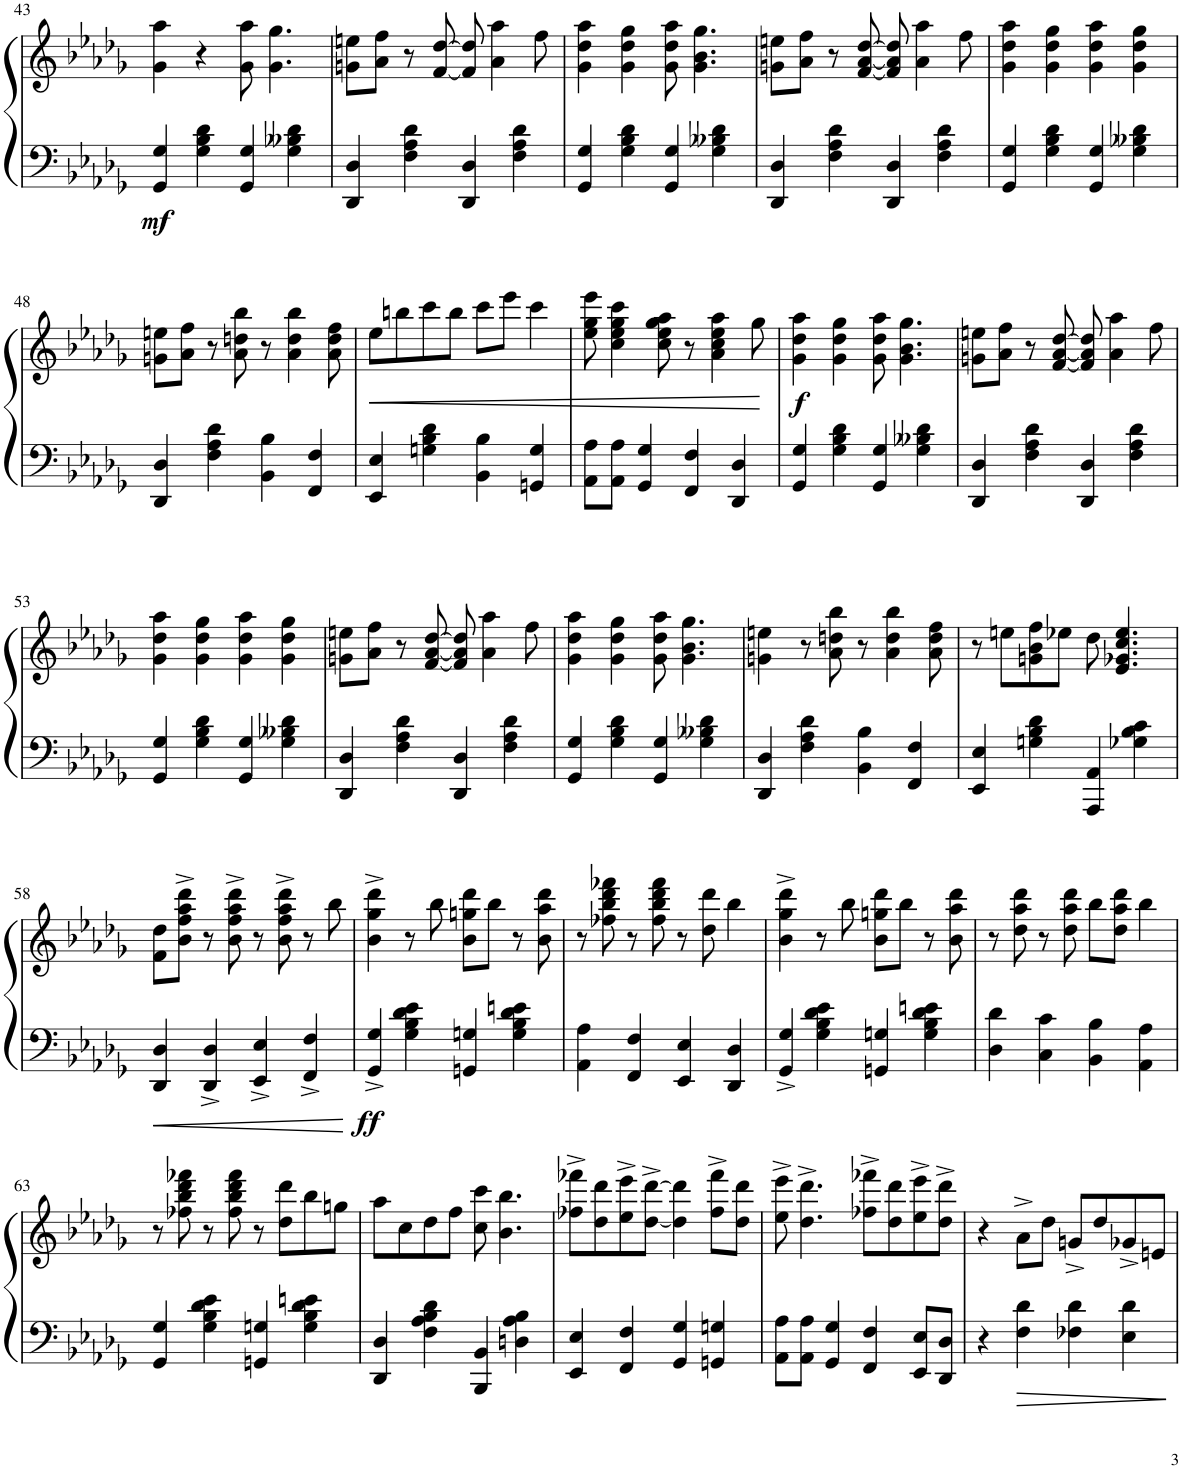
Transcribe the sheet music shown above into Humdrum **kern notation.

**kern	**kern	**dynam
*part1	*part1	*part1
*staff2	*staff1	*staff1/2
*I"Piano	*	*
*I'Pno.	*	*
!!LO:PB:g=z
*clefF4	*clefG2	*
*k[b-e-a-d-g-]	*k[b-e-a-d-g-]	*
*M4/4	*M4/4	*
=43	=43	=43
!	!	!LO:DY:b=2
4GG-/ 4G-/	4g-\ 4aa-\	mf
4G-\ 4B-\ 4d-\	4r	.
4GG-/ 4G-/	8g-\ 8aa-\	.
.	4.g-\ 4.gg-\	.
4G-\ 4B--X\ 4d-\	.	.
=44	=44	=44
4DD-/ 4D-/	8gn\ 8een\L	.
.	8a-\ 8ff\J	.
4F\ 4A-\ 4d-\	8r	.
.	[8f/ [8dd-/	.
4DD-/ 4D-/	8f/] 8dd-/]	.
.	4a-\ 4aa-\	.
4F\ 4A-\ 4d-\	.	.
.	8ff\	.
=45	=45	=45
4GG-/ 4G-/	4g-\ 4dd-\ 4aa-\	.
4G-\ 4B-\ 4d-\	4g-\ 4dd-\ 4gg-\	.
4GG-/ 4G-/	8g-\ 8dd-\ 8aa-\	.
.	4.g-\ 4.b-\ 4.gg-\	.
4G-\ 4B--X\ 4d-\	.	.
=46	=46	=46
4DD-/ 4D-/	8gn\ 8een\L	.
.	8a-\ 8ff\J	.
4F\ 4A-\ 4d-\	8r	.
.	[8f/ [8a-/ [8dd-/	.
4DD-/ 4D-/	8f/] 8a-/] 8dd-/]	.
.	4a-\ 4aa-\	.
4F\ 4A-\ 4d-\	.	.
.	8ff\	.
=47	=47	=47
4GG-/ 4G-/	4g-\ 4dd-\ 4aa-\	.
4G-\ 4B-\ 4d-\	4g-\ 4dd-\ 4gg-\	.
4GG-/ 4G-/	4g-\ 4dd-\ 4aa-\	.
4G-\ 4B--X\ 4d-\	4g-\ 4dd-\ 4gg-\	.
!!LO:LB:g=z
=48	=48	=48
4DD-/ 4D-/	8gn\ 8een\L	.
.	8a-\ 8ff\J	.
4F\ 4A-\ 4d-\	8r	.
.	8a-\ 8ddn\ 8bb-\	.
4BB-\ 4B-\	8r	.
.	4a-\ 4dd\ 4bb-\	.
4FF/ 4F/	.	.
.	8a-\ 8dd\ 8ff\	.
=49	=49	=49
!	!	!LO:HP:b
4EE-/ 4E-/	8ee-\L	<
.	8bbn\	.
4Gn\ 4B-\ 4d-\	8ccc\	.
.	8bb\J	.
4BB-\ 4B-\	8ccc\L	.
.	8eee-\J	.
4GGn/ 4G/	4ccc\	.
.	.	[
=50	=50	=50
8AA-\ 8A-\L	8ee-\ 8gg-\ 8eee-\	.
8AA-\ 8A-\J	4cc\ 4ee-\ 4gg-\ 4ccc\	.
4GG-/ 4G-/	.	.
.	8cc\ 8ee-\ 8gg-\ 8aa-\	.
4FF/ 4F/	8r	.
.	4a-\ 4cc\ 4ee-\ 4aa-\	.
4DD-/ 4D-/	.	.
.	8gg-\	.
=51	=51	=51
!	!	!LO:DY:b
4GG-/ 4G-/	4g-\ 4dd-\ 4aa-\	f
4G-\ 4B-\ 4d-\	4g-\ 4dd-\ 4gg-\	.
4GG-/ 4G-/	8g-\ 8dd-\ 8aa-\	.
.	4.g-\ 4.b-\ 4.gg-\	.
4G-\ 4B--X\ 4d-\	.	.
=52	=52	=52
4DD-/ 4D-/	8gn\ 8een\L	.
.	8a-\ 8ff\J	.
4F\ 4A-\ 4d-\	8r	.
.	[8f/ [8a-/ [8dd-/	.
4DD-/ 4D-/	8f/] 8a-/] 8dd-/]	.
.	4a-\ 4aa-\	.
4F\ 4A-\ 4d-\	.	.
.	8ff\	.
!!LO:LB:g=z
=53	=53	=53
4GG-/ 4G-/	4g-\ 4dd-\ 4aa-\	.
4G-\ 4B-\ 4d-\	4g-\ 4dd-\ 4gg-\	.
4GG-/ 4G-/	4g-\ 4dd-\ 4aa-\	.
4G-\ 4B--X\ 4d-\	4g-\ 4dd-\ 4gg-\	.
=54	=54	=54
4DD-/ 4D-/	8gn\ 8een\L	.
.	8a-\ 8ff\J	.
4F\ 4A-\ 4d-\	8r	.
.	[8f/ [8a-/ [8dd-/	.
4DD-/ 4D-/	8f/] 8a-/] 8dd-/]	.
.	4a-\ 4aa-\	.
4F\ 4A-\ 4d-\	.	.
.	8ff\	.
=55	=55	=55
4GG-/ 4G-/	4g-\ 4dd-\ 4aa-\	.
4G-\ 4B-\ 4d-\	4g-\ 4dd-\ 4gg-\	.
4GG-/ 4G-/	8g-\ 8dd-\ 8aa-\	.
.	4.g-\ 4.b-\ 4.gg-\	.
4G-\ 4B--X\ 4d-\	.	.
=56	=56	=56
4DD-/ 4D-/	4gn\ 4een\	.
4F\ 4A-\ 4d-\	8r	.
.	8a-\ 8ddn\ 8bb-\	.
4BB-\ 4B-\	8r	.
.	4a-\ 4dd\ 4bb-\	.
4FF/ 4F/	.	.
.	8a-\ 8dd\ 8ff\	.
=57	=57	=57
4EE-/ 4E-/	8r	.
.	8een\L	.
4Gn\ 4B-\ 4d-\	8gn\ 8b-\ 8ff\	.
.	8ee-X\J	.
4AAA-/ 4AA-/	8dd-\	.
.	4.e-/ 4.g-X/ 4.cc/ 4.ee-/	.
4G-X\ 4B-\ 4c\	.	.
!!LO:LB:g=z
=58	=58	=58
4DD-/ 4D-/	8f\ 8dd-\L	.
.	8b-\^ 8ff\^ 8aa-\^ 8ddd-\^J	.
4DD-/^ 4D-/^	8r	.
.	8b-\^ 8ff\^ 8aa-\^ 8ddd-\^	.
4EE-/^ 4E-/^	8r	.
.	8b-\^ 8ff\^ 8aa-\^ 8ddd-\^	.
4FF/^ 4F/^	8r	.
.	8bb-\	.
=59	=59	=59
!	!	!LO:DY:b=2
4GG-/^ 4G-/^	4b-\^ 4gg-\^ 4ddd-\^	ff
4G-\ 4B-\ 4d-\ 4e-\	8r	.
.	8bb-\	.
4GGn/ 4Gn/	8b-\ 8ggn\ 8ddd-\L	.
.	8bb-\J	.
4G\ 4B-\ 4d-\ 4en\	8r	.
.	8b-\ 8aa-\ 8ddd-\	.
=60	=60	=60
4AA-\ 4A-\	8r	.
.	8ff-X\ 8bb-\ 8ddd-\ 8fff-X\	.
4FF/ 4F/	8r	.
.	8ff-\ 8bb-\ 8ddd-\ 8fff-\	.
4EE-/ 4E-/	8r	.
.	8dd-\ 8ddd-\	.
4DD-/ 4D-/	4bb-\	.
=61	=61	=61
4GG-/^ 4G-/^	4b-\^ 4gg-\^ 4ddd-\^	.
4G-\ 4B-\ 4d-\ 4e-\	8r	.
.	8bb-\	.
4GGn/ 4Gn/	8b-\ 8ggn\ 8ddd-\L	.
.	8bb-\J	.
4G\ 4B-\ 4d-\ 4en\	8r	.
.	8b-\ 8aa-\ 8ddd-\	.
=62	=62	=62
4D-\ 4d-\	8r	.
.	8dd-\ 8aa-\ 8ddd-\	.
4C\ 4c\	8r	.
.	8dd-\ 8aa-\ 8ddd-\	.
4BB-\ 4B-\	8bb-\L	.
.	8dd-\ 8aa-\ 8ddd-\J	.
4AA-\ 4A-\	4bb-\	.
!!LO:LB:g=z
=63	=63	=63
4GG-/ 4G-/	8r	.
.	8ff-X\ 8bb-\ 8ddd-\ 8fff-X\	.
4G-\ 4B-\ 4d-\ 4e-\	8r	.
.	8ff-\ 8bb-\ 8ddd-\ 8fff-\	.
4GGn/ 4Gn/	8r	.
.	8dd-\ 8ddd-\L	.
4G\ 4B-\ 4d-\ 4en\	8bb-\	.
.	8ggn\J	.
=64	=64	=64
4DD-/ 4D-/	8aa-\L	.
.	8cc\	.
4F\ 4A-\ 4B-\ 4d-\	8dd-\	.
.	8ff\J	.
4BBB-/ 4BB-/	8cc\ 8ccc\	.
.	4.b-\ 4.bb-\	.
4Dn\ 4A-\ 4B-\	.	.
=65	=65	=65
4EE-/ 4E-/	8ff-X\^ 8fff-X\^L	.
.	8dd-\ 8ddd-\	.
4FF/ 4F/	8ee-\^ 8eee-\^	.
.	[8dd-\^ [8ddd-\^J	.
4GG-/ 4G-/	4dd-\] 4ddd-\]	.
4GGn/ 4Gn/	8ff-\^ 8fff-\^L	.
.	8dd-\ 8ddd-\J	.
=66	=66	=66
8AA-\ 8A-\L	8ee-\^ 8eee-\^	.
8AA-\ 8A-\J	4.dd-\^ 4.ddd-\^	.
4GG-/ 4G-/	.	.
4FF/ 4F/	8ff-X\^ 8fff-X\^L	.
.	8dd-\ 8ddd-\	.
8EE-/ 8E-/L	8ee-\^ 8eee-\^	.
8DD-/ 8D-/J	8dd-\^ 8ddd-\^J	.
=67	=67	=67
4r	4r	.
4F\ 4d-\	8a-^\L	.
.	8dd-\J	.
4F-X\ 4d-\	8gn^/L	.
.	8dd-/	.
4E-\ 4d-\	8g-X^/	.
.	8en/J	.
=	=	=
*-	*-	*-
